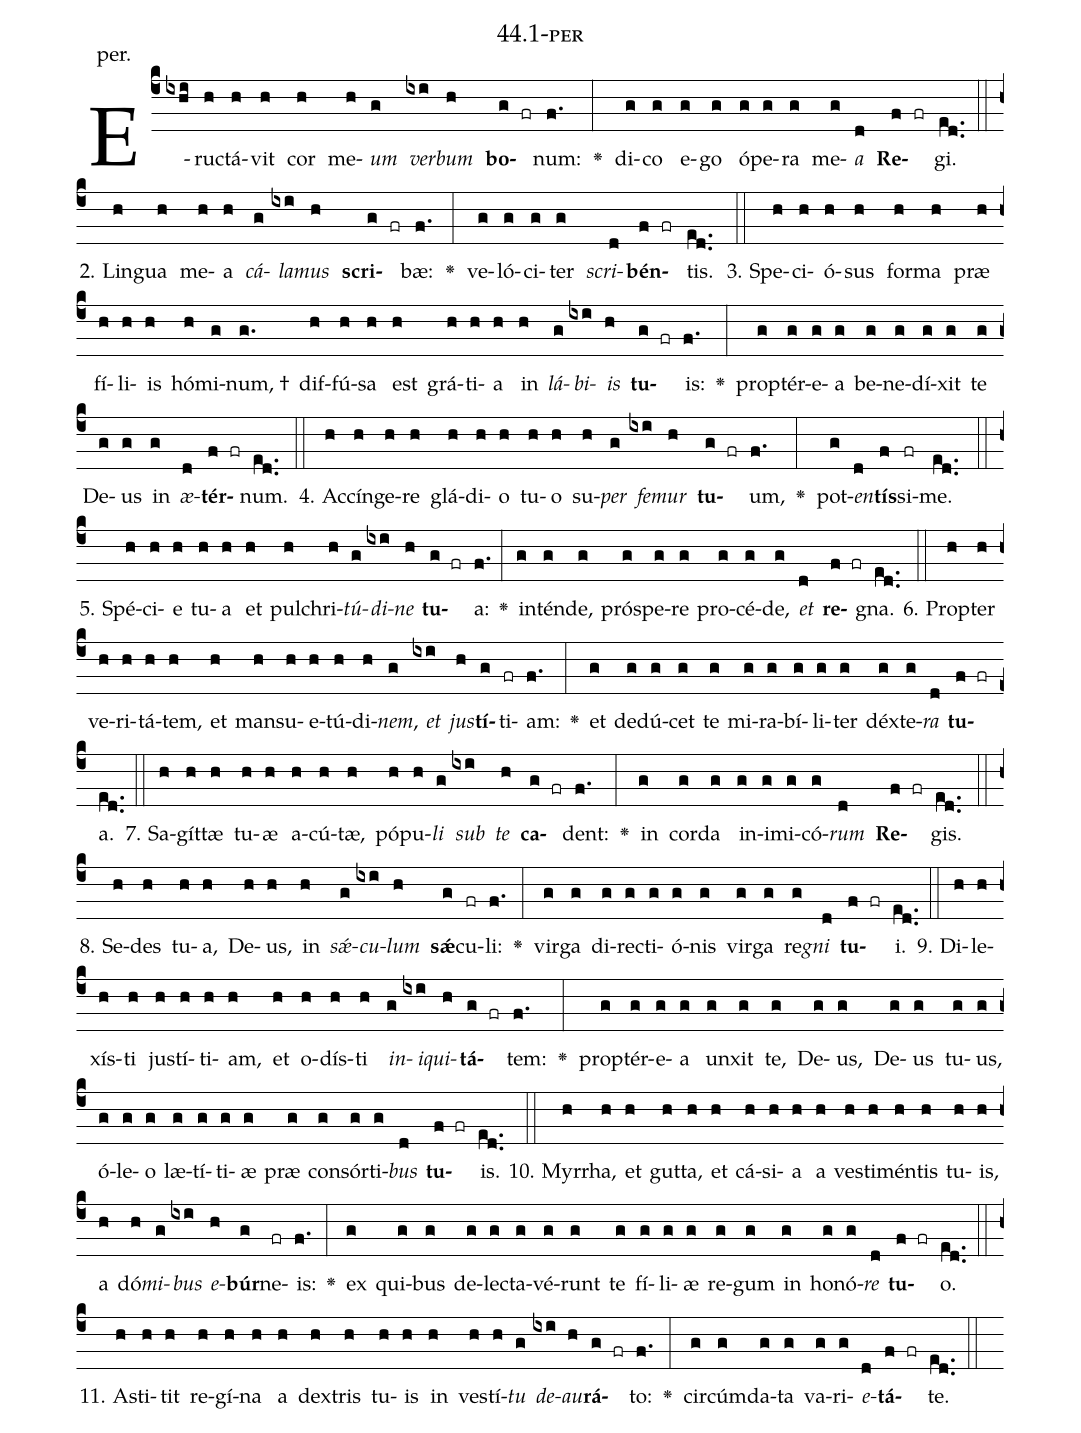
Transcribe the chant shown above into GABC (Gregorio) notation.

name: 44.1-per;
annotation: per.;
%%
(c4)E(ixhi)ruc(h)tá(h)vit(h) cor(h) me(h)<i>um</i>(g) <i>ver</i>(ixi)<i>bum</i>(h) <b>bo</b>(g fr)num:(f.) <v>\greheightstar</v>(:) di(g)co(g) e(g)go(g) ó(g)pe(g)ra(g) me(g)<i>a</i>(d) <b>Re</b>(f fr)gi.(ed..) (::)
2. Lin(h)gua(h) me(h)a(h) <i>cá</i>(g)<i>la</i>(ixi)<i>mus</i>(h) <b>scri</b>(g fr)bæ:(f.) <v>\greheightstar</v>(:) ve(g)ló(g)ci(g)ter(g) <i>scri</i>(d)<b>bén</b>(f fr)tis.(ed..) (::)
3. Spe(h)ci(h)ó(h)sus(h) for(h)ma(h) præ(h) fí(h)li(h)is(h) hó(h)mi(g)num, †(g.) dif(h)fú(h)sa(h) est(h) grá(h)ti(h)a(h) in(h) <i>lá</i>(g)<i>bi</i>(ixi)<i>is</i>(h) <b>tu</b>(g fr)is:(f.) <v>\greheightstar</v>(:) prop(g)tér(g)e(g)a(g) be(g)ne(g)dí(g)xit(g) te(g) De(g)us(g) in(g) <i>æ</i>(d)<b>tér</b>(f fr)num.(ed..) (::)
4. Ac(h)cín(h)ge(h)re(h) glá(h)di(h)o(h) tu(h)o(h) su(h)<i>per</i>(g) <i>fe</i>(ixi)<i>mur</i>(h) <b>tu</b>(g fr)um,(f.) <v>\greheightstar</v>(:) pot(g)<i>en</i>(d)<b>tís</b>(f)si(fr)me.(ed..) (::)
5. Spé(h)ci(h)e(h) tu(h)a(h) et(h) pul(h)chri(h)<i>tú</i>(g)<i>di</i>(ixi)<i>ne</i>(h) <b>tu</b>(g fr)a:(f.) <v>\greheightstar</v>(:) in(g)tén(g)de,(g) pró(g)spe(g)re(g) pro(g)cé(g)de,(g) <i>et</i>(d) <b>re</b>(f fr)gna.(ed..) (::)
6. Prop(h)ter(h) ve(h)ri(h)tá(h)tem,(h) et(h) man(h)su(h)e(h)tú(h)di(h)<i>nem</i>,(g) <i>et</i>(ixi) <i>jus</i>(h)<b>tí</b>(g)ti(fr)am:(f.) <v>\greheightstar</v>(:) et(g) de(g)dú(g)cet(g) te(g) mi(g)ra(g)bí(g)li(g)ter(g) déx(g)te(g)<i>ra</i>(d) <b>tu</b>(f fr)a.(ed..) (::)
7. Sa(h)gít(h)tæ(h) tu(h)æ(h) a(h)cú(h)tæ,(h) pó(h)pu(h)<i>li</i>(g) <i>sub</i>(ixi) <i>te</i>(h) <b>ca</b>(g fr)dent:(f.) <v>\greheightstar</v>(:) in(g) cor(g)da(g) in(g)i(g)mi(g)có(g)<i>rum</i>(d) <b>Re</b>(f fr)gis.(ed..) (::)
8. Se(h)des(h) tu(h)a,(h) De(h)us,(h) in(h) <i>sǽ</i>(g)<i>cu</i>(ixi)<i>lum</i>(h) <b>sǽ</b>(g)cu(fr)li:(f.) <v>\greheightstar</v>(:) vir(g)ga(g) di(g)rec(g)ti(g)ó(g)nis(g) vir(g)ga(g) re(g)<i>gni</i>(d) <b>tu</b>(f fr)i.(ed..) (::)
9. Di(h)le(h)xís(h)ti(h) jus(h)tí(h)ti(h)am,(h) et(h) o(h)dís(h)ti(h) <i>in</i>(g)<i>i</i>(ixi)<i>qui</i>(h)<b>tá</b>(g fr)tem:(f.) <v>\greheightstar</v>(:) prop(g)tér(g)e(g)a(g) un(g)xit(g) te,(g) De(g)us,(g) De(g)us(g) tu(g)us,(g) ó(g)le(g)o(g) læ(g)tí(g)ti(g)æ(g) præ(g) con(g)sór(g)ti(g)<i>bus</i>(d) <b>tu</b>(f fr)is.(ed..) (::)
10. Myr(h)rha,(h) et(h) gut(h)ta,(h) et(h) cá(h)si(h)a(h) a(h) ves(h)ti(h)mén(h)tis(h) tu(h)is,(h) a(h) dó(h)<i>mi</i>(g)<i>bus</i>(ixi) <i>e</i>(h)<b>búr</b>(g)ne(fr)is:(f.) <v>\greheightstar</v>(:) ex(g) qui(g)bus(g) de(g)lec(g)ta(g)vé(g)runt(g) te(g) fí(g)li(g)æ(g) re(g)gum(g) in(g) ho(g)nó(g)<i>re</i>(d) <b>tu</b>(f fr)o.(ed..) (::)
11. A(h)sti(h)tit(h) re(h)gí(h)na(h) a(h) dex(h)tris(h) tu(h)is(h) in(h) ves(h)tí(h)<i>tu</i>(g) <i>de</i>(ixi)<i>au</i>(h)<b>rá</b>(g fr)to:(f.) <v>\greheightstar</v>(:) cir(g)cúm(g)da(g)ta(g) va(g)ri(g)<i>e</i>(d)<b>tá</b>(f fr)te.(ed..) (::)
